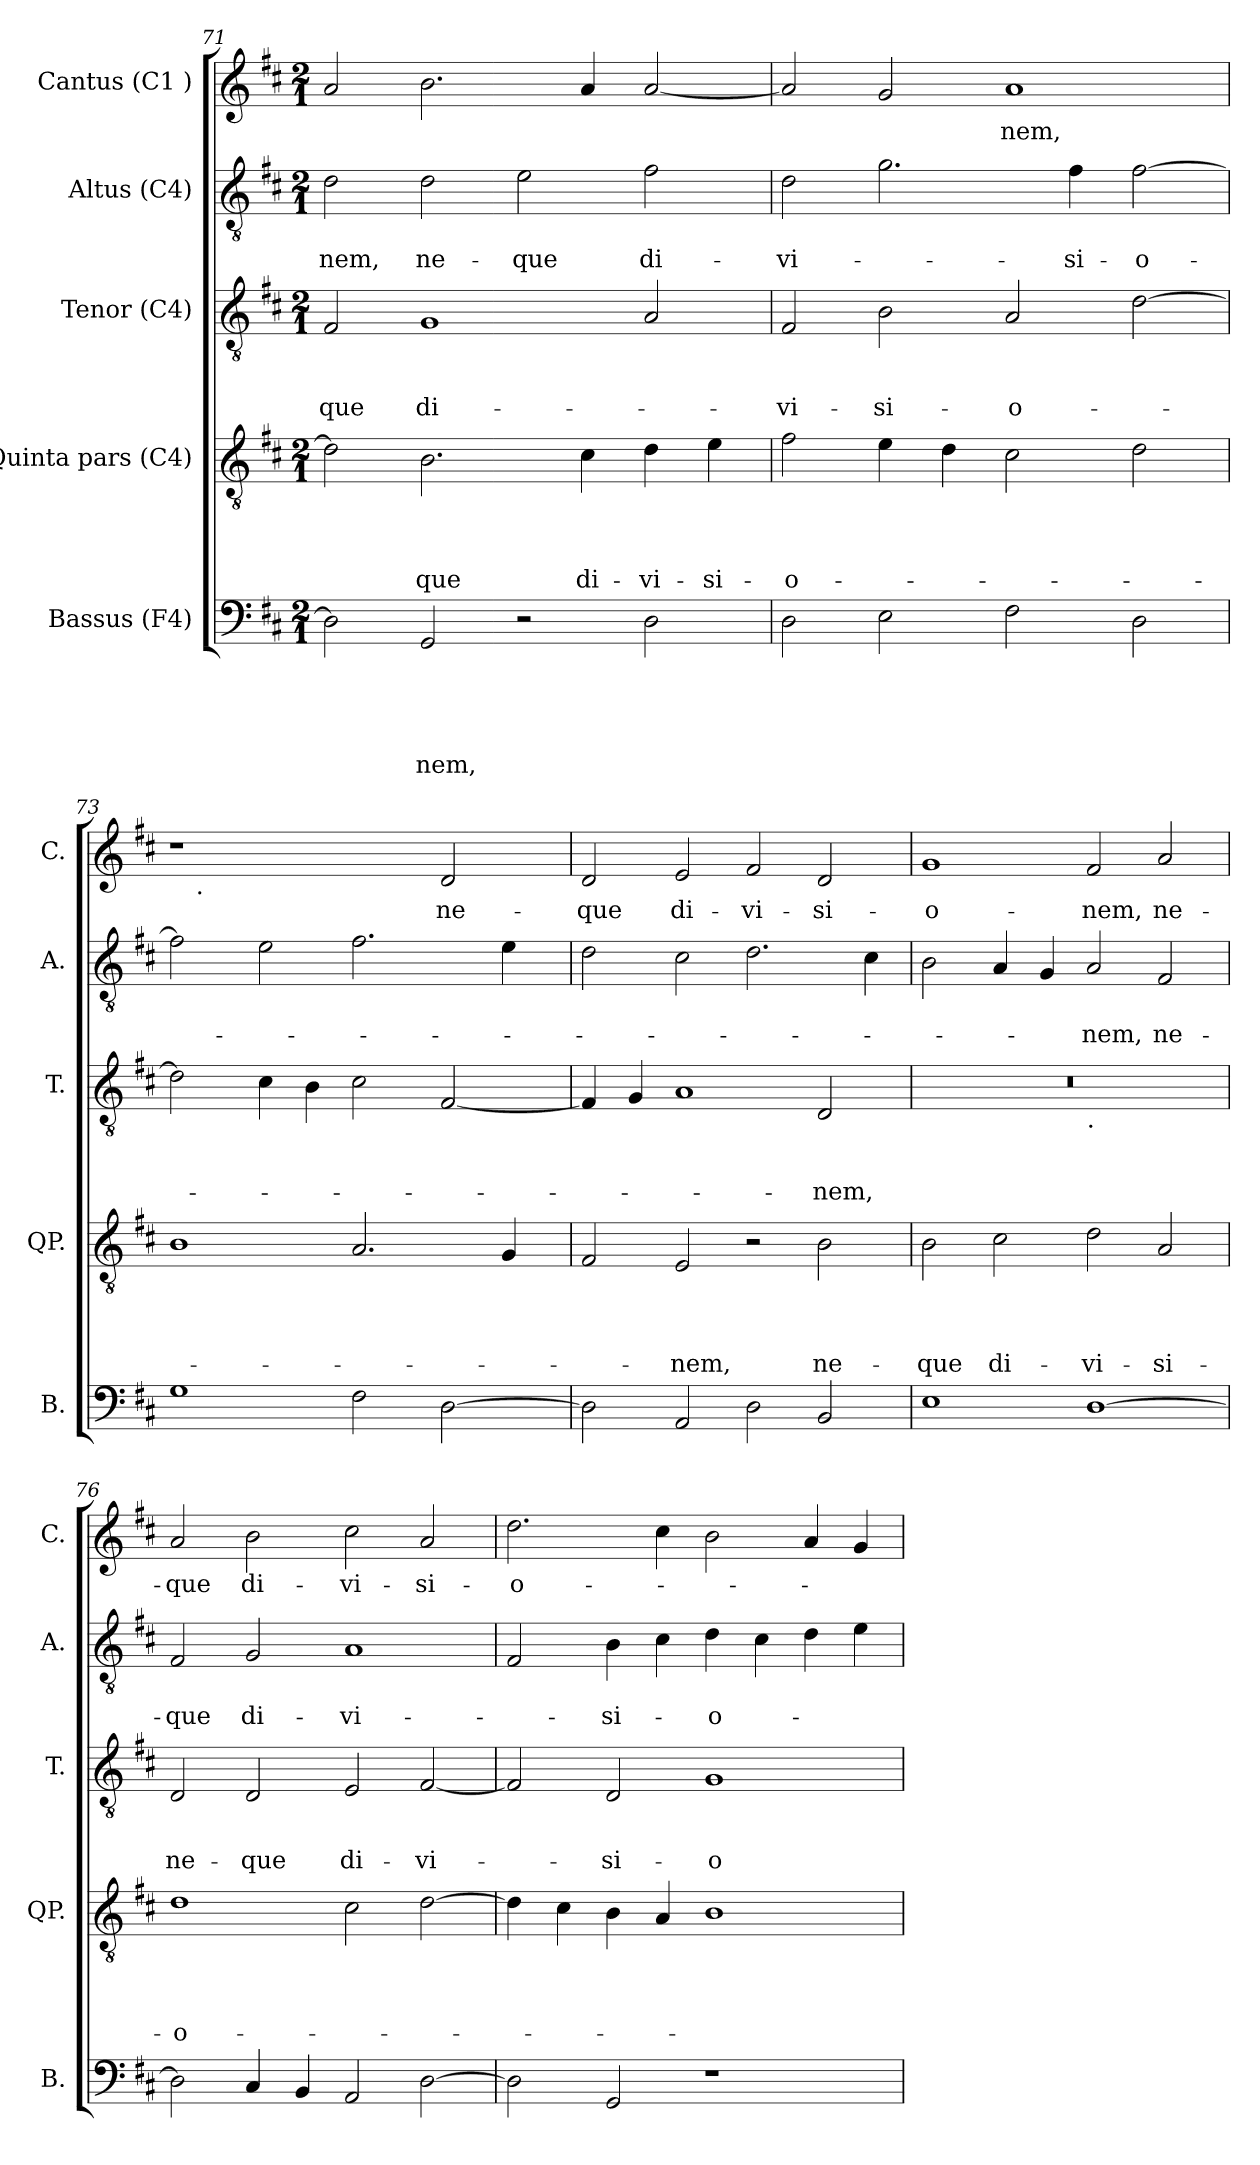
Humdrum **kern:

**kern	**text	**text	**text	**text	**text	**kern	**text	**text	**text	**text	**kern	**text	**text	**text	**kern	**text	**text	**kern	**text
*part5	*part5	*part5	*part5	*part5	*part5	*part4	*part4	*part4	*part4	*part4	*part3	*part3	*part3	*part3	*part2	*part2	*part2	*part1	*part1
*staff5	*staff5	*staff5	*staff5	*staff5	*staff5	*staff4	*staff4	*staff4	*staff4	*staff4	*staff3	*staff3	*staff3	*staff3	*staff2	*staff2	*staff2	*staff1	*staff1
*I"Bassus (F4)	*	*	*	*	*	*I"Quinta pars (C4)	*	*	*	*	*I"Tenor (C4)	*	*	*	*I"Altus (C4)	*	*	*I"Cantus (C1 )	*
*I'B.	*	*	*	*	*	*I'QP.	*	*	*	*	*I'T.	*	*	*	*I'A.	*	*	*I'C.	*
*clefF4	*	*	*	*	*	*clefGv2	*	*	*	*	*clefGv2	*	*	*	*clefGv2	*	*	*clefG2	*
*k[f#c#]	*	*	*	*	*	*k[f#c#]	*	*	*	*	*k[f#c#]	*	*	*	*k[f#c#]	*	*	*k[f#c#]	*
*D:	*	*	*	*	*	*D:	*	*	*	*	*D:	*	*	*	*D:	*	*	*D:	*
*M2/1	*	*	*	*	*	*M2/1	*	*	*	*	*M2/1	*	*	*	*M2/1	*	*	*M2/1	*
=71	=71	=71	=71	=71	=71	=71	=71	=71	=71	=71	=71	=71	=71	=71	=71	=71	=71	=71	=71
!	!	!	!	!	!	!	!	!	!	!	!	!	!	!LO:LY:b	!	!	!LO:LY:b	!	!
2D\]	.	.	.	.	.	2d\]	.	.	.	.	2F#/	.	.	-que	2d\	.	-nem,	2a/	.
!	!	!	!	!	!LO:LY:b	!	!	!	!	!LO:LY:b	!	!	!	!LO:LY:b	!	!	!LO:LY:b	!	!
2GG/	.	.	.	.	-nem,	2.B\	.	.	.	-que	1G	.	.	di-	2d\	.	ne-	2.b\	.
!	!	!	!	!	!	!	!	!	!	!	!	!	!	!	!	!	!LO:LY:b	!	!
2r	.	.	.	.	.	.	.	.	.	.	.	.	.	.	2e\	.	-que	.	.
!	!	!	!	!	!	!	!	!	!	!LO:LY:b	!	!	!	!	!	!	!	!	!
.	.	.	.	.	.	4c#\	.	.	.	di-	.	.	.	.	.	.	.	4a/	.
!	!	!	!	!	!	!	!	!	!	!LO:LY:b	!	!	!	!	!	!	!LO:LY:b	!	!
2D\	.	.	.	.	.	4d\	.	.	.	-vi-	2A/	.	.	.	2f#\	.	di-	[<2a/	.
!	!	!	!	!	!	!	!	!	!	!LO:LY:b	!	!	!	!	!	!	!	!	!
.	.	.	.	.	.	4e\	.	.	.	-si-	.	.	.	.	.	.	.	.	.
!!LO:LB:g=z
=72	=72	=72	=72	=72	=72	=72	=72	=72	=72	=72	=72	=72	=72	=72	=72	=72	=72	=72	=72
!	!	!	!	!	!	!	!	!	!	!LO:LY:b	!	!	!	!LO:LY:b	!	!	!LO:LY:b	!	!
2D\	.	.	.	.	.	2f#\	.	.	.	-o-	2F#/	.	.	-vi-	2d\	.	-vi-	2a/]	.
!	!	!	!	!	!	!	!	!	!	!	!	!	!	!LO:LY:b	!	!	!	!	!
2E\	.	.	.	.	.	4e\	.	.	.	.	2B\	.	.	-si-	2.g\	.	.	2g/	.
.	.	.	.	.	.	4d\	.	.	.	.	.	.	.	.	.	.	.	.	.
!	!	!	!	!	!	!	!	!	!	!	!	!	!	!LO:LY:b	!	!	!	!	!LO:LY:b
2F#\	.	.	.	.	.	2c#\	.	.	.	.	2A/	.	.	-o-	.	.	.	1a	-nem,
!	!	!	!	!	!	!	!	!	!	!	!	!	!	!	!	!	!LO:LY:b	!	!
.	.	.	.	.	.	.	.	.	.	.	.	.	.	.	4f#\	.	-si-	.	.
!	!	!	!	!	!	!	!	!	!	!	!	!	!	!	!	!	!LO:LY:b	!	!
2D\	.	.	.	.	.	2d\	.	.	.	.	[>2d\	.	.	.	[>2f#\	.	-o-	.	.
=73	=73	=73	=73	=73	=73	=73	=73	=73	=73	=73	=73	=73	=73	=73	=73	=73	=73	=73	=73
*	*	*	*	*	*	*	*	*	*	*	*	*	*	*	*	*	*	*^	*
1G	.	.	.	.	.	1B	.	.	.	.	2d\]	.	.	.	2f#\]	.	.	1r	16.ryy	.
!	!	!	!	!	!	!	!	!	!	!	!	!	!	!	!	!	!	!	!LO:TX:b:t=.	!
.	.	.	.	.	.	.	.	.	.	.	.	.	.	.	.	.	.	.	1ryy	.
.	.	.	.	.	.	.	.	.	.	.	4c#\	.	.	.	2e\	.	.	.	.	.
.	.	.	.	.	.	.	.	.	.	.	4B\	.	.	.	.	.	.	.	.	.
2F#\	.	.	.	.	.	2.A/	.	.	.	.	2c#\	.	.	.	2.f#\	.	.	2ryy	.	.
.	.	.	.	.	.	.	.	.	.	.	.	.	.	.	.	.	.	.	2ryy	.
!	!	!	!	!	!	!	!	!	!	!	!	!	!	!	!	!	!	!	!	!LO:LY:b
[>2D\	.	.	.	.	.	.	.	.	.	.	[<2F#/	.	.	.	.	.	.	2d/	.	ne-
.	.	.	.	.	.	.	.	.	.	.	.	.	.	.	.	.	.	.	4ryy	.
.	.	.	.	.	.	4G/	.	.	.	.	.	.	.	.	4e\	.	.	.	.	.
.	.	.	.	.	.	.	.	.	.	.	.	.	.	.	.	.	.	.	8ryy	.
.	.	.	.	.	.	.	.	.	.	.	.	.	.	.	.	.	.	.	32ryy	.
=74	=74	=74	=74	=74	=74	=74	=74	=74	=74	=74	=74	=74	=74	=74	=74	=74	=74	=74	=74	=74
!	!	!	!	!	!	!	!	!	!	!	!	!	!	!	!	!	!	!	!	!LO:LY:b
*	*	*	*	*	*	*	*	*	*	*	*	*	*	*	*	*	*	*v	*v	*
2D\]	.	.	.	.	.	2F#/	.	.	.	.	4F#/]	.	.	.	2d\	.	.	2d/	-que
.	.	.	.	.	.	.	.	.	.	.	4G/	.	.	.	.	.	.	.	.
!	!	!	!	!	!	!	!	!	!	!LO:LY:b	!	!	!	!	!	!	!	!	!LO:LY:b
2AA/	.	.	.	.	.	2E/	.	.	.	-nem,	1A	.	.	.	2c#\	.	.	2e/	di-
!	!	!	!	!	!	!	!	!	!	!	!	!	!	!	!	!	!	!	!LO:LY:b
2D\	.	.	.	.	.	2r	.	.	.	.	.	.	.	.	2.d\	.	.	2f#/	-vi-
!	!	!	!	!	!	!	!	!	!	!LO:LY:b	!	!	!	!LO:LY:b	!	!	!	!	!LO:LY:b
2BB/	.	.	.	.	.	2B\	.	.	.	ne-	2D/	.	.	-nem,	.	.	.	2d/	-si-
.	.	.	.	.	.	.	.	.	.	.	.	.	.	.	4c#\	.	.	.	.
=75	=75	=75	=75	=75	=75	=75	=75	=75	=75	=75	=75	=75	=75	=75	=75	=75	=75	=75	=75
!	!	!	!	!	!	!	!	!	!	!LO:LY:b	!	!	!	!	!	!	!	!	!LO:LY:b:rj
*	*	*	*	*	*	*	*	*	*	*	*^	*	*	*	*	*	*	*	*
1E	.	.	.	.	.	2B\	.	.	.	-que	0r	1ryy	.	.	.	2B\	.	.	1g	-o-
!	!	!	!	!	!	!	!	!	!	!LO:LY:b	!	!	!	!	!	!	!	!	!	!
.	.	.	.	.	.	2c#\	.	.	.	di-	.	.	.	.	.	4A/	.	.	.	.
.	.	.	.	.	.	.	.	.	.	.	.	.	.	.	.	4G/	.	.	.	.
!	!	!	!	!	!	!	!	!	!	!	!	!LO:TX:b:t=.	!	!	!	!	!	!	!	!
!	!	!	!	!	!	!	!	!	!	!LO:LY:b	!	!	!	!	!	!	!	!LO:LY:b	!	!LO:LY:b
[>1D	.	.	.	.	.	2d\	.	.	.	-vi-	.	1ryy	.	.	.	2A/	.	-nem,	2f#/	-nem,
!	!	!	!	!	!	!	!	!	!	!LO:LY:b	!	!	!	!	!	!	!	!LO:LY:b	!	!LO:LY:b
.	.	.	.	.	.	2A/	.	.	.	-si-	.	.	.	.	.	2F#/	.	ne-	2a/	ne-
!!LO:PB:g=z
=76	=76	=76	=76	=76	=76	=76	=76	=76	=76	=76	=76	=76	=76	=76	=76	=76	=76	=76	=76	=76
!	!	!	!	!	!	!	!	!	!	!LO:LY:b:rj	!	!	!	!	!LO:LY:b	!	!	!LO:LY:b	!	!LO:LY:b
*	*	*	*	*	*	*	*	*	*	*	*v	*v	*	*	*	*	*	*	*	*
2D\]	.	.	.	.	.	1d	.	.	.	-o-	2D/	.	.	ne-	2F#/	.	-que	2a/	-que
!	!	!	!	!	!	!	!	!	!	!	!	!	!	!LO:LY:b	!	!	!LO:LY:b	!	!LO:LY:b
4C#/	.	.	.	.	.	.	.	.	.	.	2D/	.	.	-que	2G/	.	di-	2b\	di-
4BB/	.	.	.	.	.	.	.	.	.	.	.	.	.	.	.	.	.	.	.
!	!	!	!	!	!	!	!	!	!	!	!	!	!	!LO:LY:b	!	!	!LO:LY:b	!	!LO:LY:b
2AA/	.	.	.	.	.	2c#\	.	.	.	.	2E/	.	.	di-	1A	.	-vi-	2cc#\	-vi-
!	!	!	!	!	!	!	!	!	!	!	!	!	!	!LO:LY:b	!	!	!	!	!LO:LY:b
[>2D\	.	.	.	.	.	[>2d\	.	.	.	.	[<2F#/	.	.	-vi-	.	.	.	2a/	-si-
=77	=77	=77	=77	=77	=77	=77	=77	=77	=77	=77	=77	=77	=77	=77	=77	=77	=77	=77	=77
!	!	!	!	!	!	!	!	!	!	!	!	!	!	!	!	!	!	!	!LO:LY:b
2D\]	.	.	.	.	.	4d\]	.	.	.	.	2F#/]	.	.	.	2F#/	.	.	2.dd\	-o-
.	.	.	.	.	.	4c#\	.	.	.	.	.	.	.	.	.	.	.	.	.
!	!	!	!	!	!	!	!	!	!	!	!	!	!	!LO:LY:b	!	!	!LO:LY:b	!	!
2GG/	.	.	.	.	.	4B\	.	.	.	.	2D/	.	.	-si-	4B\	.	-si-	.	.
.	.	.	.	.	.	4A/	.	.	.	.	.	.	.	.	4c#\	.	.	4cc#\	.
!	!	!	!	!	!	!	!	!	!	!	!	!	!	!LO:LY:b:rj	!	!	!LO:LY:b	!	!
1r	.	.	.	.	.	1B	.	.	.	.	1G	.	.	-o-	4d\	.	-o-	2b\	.
.	.	.	.	.	.	.	.	.	.	.	.	.	.	.	4c#\	.	.	.	.
.	.	.	.	.	.	.	.	.	.	.	.	.	.	.	4d\	.	.	4a/	.
.	.	.	.	.	.	.	.	.	.	.	.	.	.	.	4e\	.	.	4g/	.
=	=	=	=	=	=	=	=	=	=	=	=	=	=	=	=	=	=	=	=
*-	*-	*-	*-	*-	*-	*-	*-	*-	*-	*-	*-	*-	*-	*-	*-	*-	*-	*-	*-
